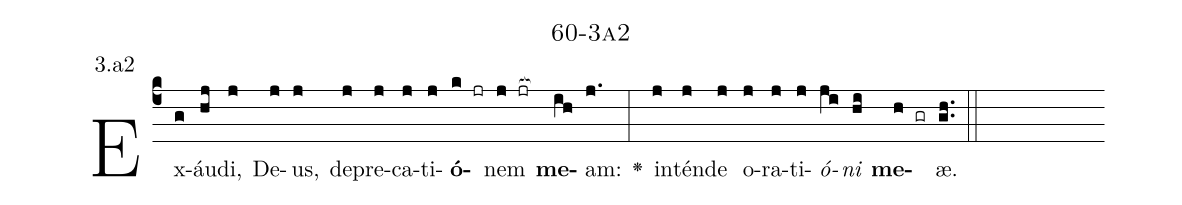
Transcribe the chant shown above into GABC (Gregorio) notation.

name: 60-3a2;
annotation: 3.a2;
%%
(c4)Ex(g)áu(hj)di,(j) De(j)us,(j) de(j)pre(j)ca(j)ti(j)<b>ó</b>(k jr)nem(j jr[ocb:1{]) <b>me</b>(ih[ocb:0}])am:(j.) <v>\greheightstar</v>(:) in(j)tén(j)de(j) o(j)ra(j)ti(j)<i>ó</i>(ji)<i>ni</i>(hi) <b>me</b>(h gr)æ.(gh..) (::)


%E(j) u(j) o(ji) u(hi) a(h) e.(gh..) (::)
